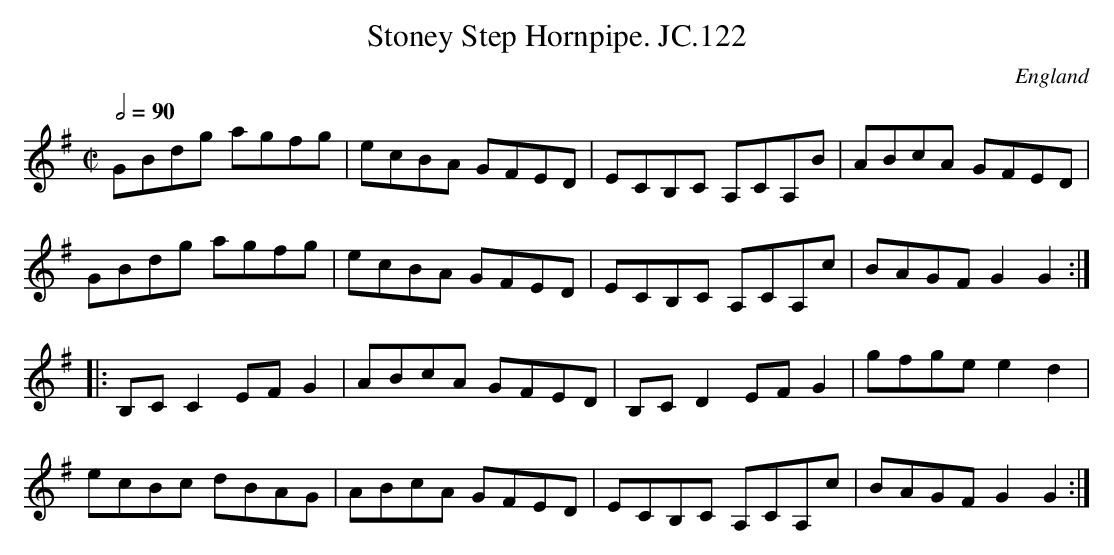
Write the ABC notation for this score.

X:1
T:Stoney Step Hornpipe. JC.122
O:England
M:C|
L:1/8
Q:2/4=90
K:G major
GBdg agfg|\
ecBA GFED|ECB,C A,CA,B|ABcA GFED|!
GBdg agfg|ecBA GFED|ECB,C A,CA,c|BAGFG2G2:|!
|:B,CC2EFG2|ABcA GFED|B,CD2EFG2|gfgee2d2|!
ecBc dBAG|ABcA GFED|ECB,C A,CA,c|BAGFG2G2:|
